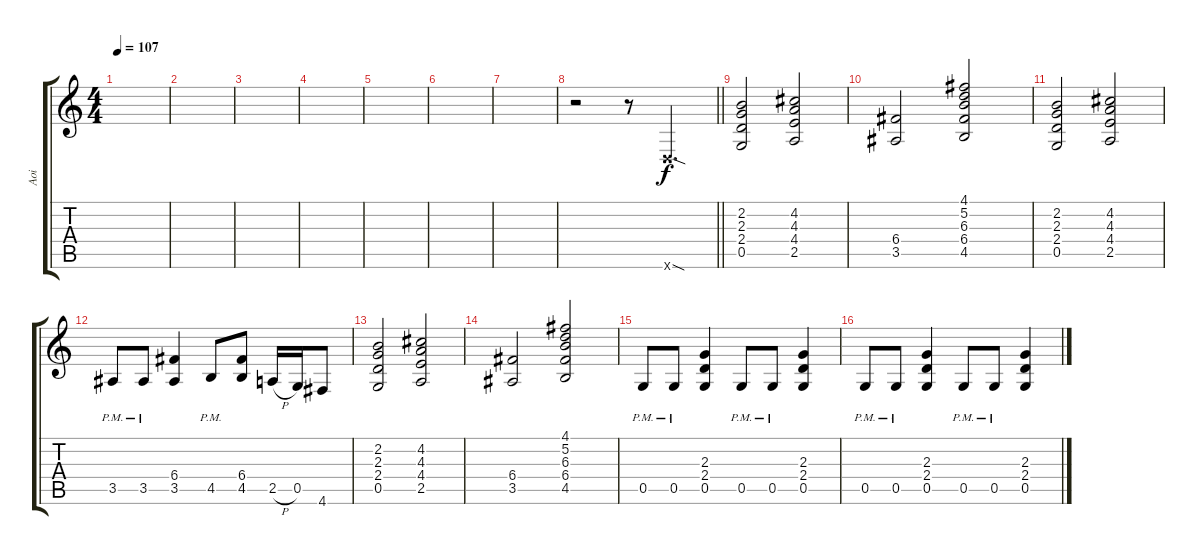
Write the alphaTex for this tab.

\track ("Aoi" "Aoi") {instrument distortionguitar}
\staff {score tabs}
\tuning (D4 A3 F3 C3 G2 D2) {hide}
\ts (4 4)
\tempo 107
\clef g2
\ks c
|
|
|
|
|
|
|
\barLineRight lightlight
r.2 r.8 0.6{sod x}.4{d volume 12} |
(2.2 2.3 2.4 0.5).2{volume 11} (4.2 4.3 4.4 2.5).2 |
(6.4 3.5).2 (4.1 5.2 6.3 6.4 4.5).2 |
(2.2 2.3 2.4 0.5).2 (4.2 4.3 4.4 2.5).2 |
3.5{pm}.8 3.5{pm}.8 (6.4 3.5).4 4.5{pm}.8 (6.4 4.5).8 2.5{h}.16 0.5.16 4.6.8 |
(2.2 2.3 2.4 0.5).2 (4.2 4.3 4.4 2.5).2 |
(6.4 3.5).2 (4.1 5.2 6.3 6.4 4.5).2 |
0.5{pm}.8 0.5{pm}.8 (2.3 2.4 0.5).4 0.5{pm}.8 0.5{pm}.8 (2.3 2.4 0.5).4 |
0.5{pm}.8 0.5{pm}.8 (2.3 2.4 0.5).4 0.5{pm}.8 0.5{pm}.8 (2.3 2.4 0.5).4
